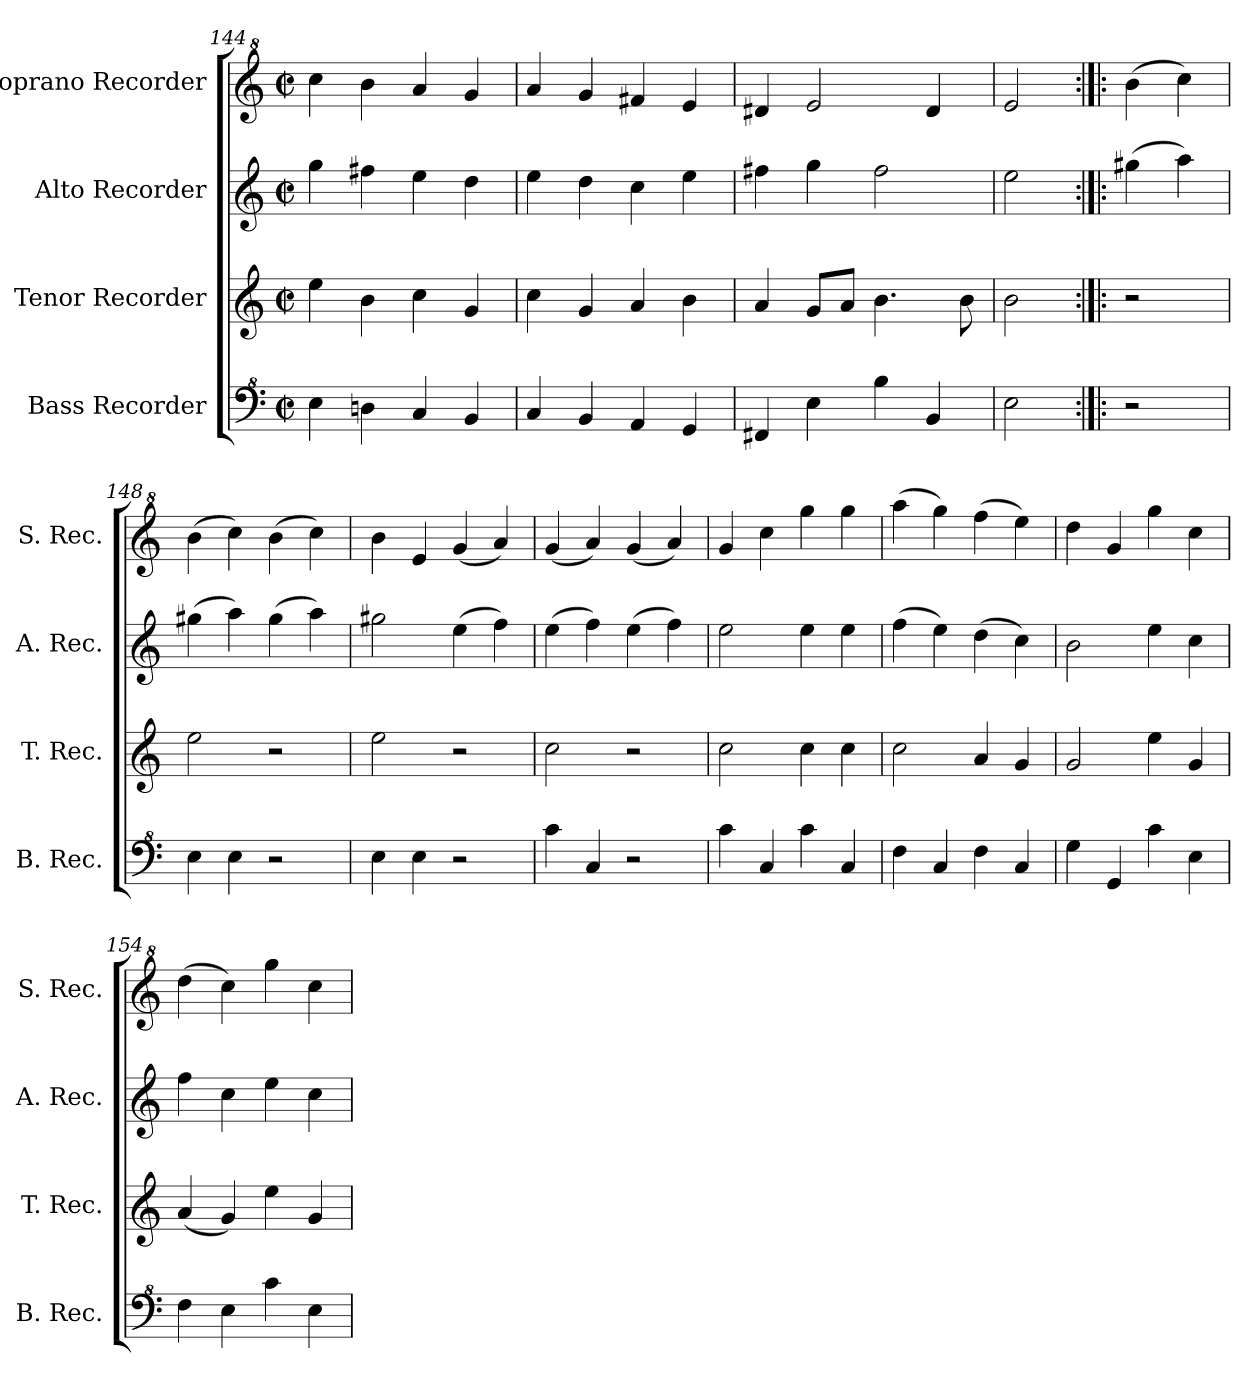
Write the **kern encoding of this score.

**kern	**kern	**kern	**kern
*part4	*part3	*part2	*part1
*staff4	*staff3	*staff2	*staff1
*I"Bass Recorder	*I"Tenor Recorder	*I"Alto Recorder	*I"Soprano Recorder
*I'B. Rec.	*I'T. Rec.	*I'A. Rec.	*I'S. Rec.
*clefF^4	*clefG2	*clefG2	*clefG^2
*k[]	*k[]	*k[]	*k[]
*M2/2	*M2/2	*M2/2	*M2/2
*met(c|)	*met(c|)	*met(c|)	*met(c|)
=144	=144	=144	=144
4e\	4ee\	4gg\	4ccc\
4dn\	4b\	4ff#X\	4bb\
4c/	4cc\	4ee\	4aa/
4B/	4g/	4dd\	4gg/
=145	=145	=145	=145
4c/	4cc\	4ee\	4aa/
4B/	4g/	4dd\	4gg/
4A/	4a/	4cc\	4ff#X/
4G/	4b\	4ee\	4ee/
=146	=146	=146	=146
4F#X/	4a/	4ff#X\	4dd#X/
4e\	8g/L	4gg\	2ee/
.	8a/J	.	.
4b\	4.b\	2ff#\	.
4B/	.	.	4dd#/
.	8b\	.	.
=147	=147	=147	=147
2e\	2b\	2ee\	2ee/
=147X2:|!|:	=147X2:|!|:	=147X2:|!|:	=147X2:|!|:
2r	2r	(>4gg#X\	(>4bb\
.	.	4aa\)	4ccc\)
!!LO:LB:g=z
=148	=148	=148	=148
4e\	2ee\	(>4gg#X\	(>4bb\
4e\	.	4aa\)	4ccc\)
2r	2r	(>4gg#\	(>4bb\
.	.	4aa\)	4ccc\)
=149	=149	=149	=149
4e\	2ee\	2gg#X\	4bb\
4e\	.	.	4ee/
2r	2r	(>4ee\	(<4gg/
.	.	4ff\)	4aa/)
=150	=150	=150	=150
4cc\	2cc\	(>4ee\	(<4gg/
4c/	.	4ff\)	4aa/)
2r	2r	(>4ee\	(<4gg/
.	.	4ff\)	4aa/)
=151	=151	=151	=151
4cc\	2cc\	2ee\	4gg/
4c/	.	.	4ccc\
4cc\	4cc\	4ee\	4ggg\
4c/	4cc\	4ee\	4ggg\
=152	=152	=152	=152
4f\	2cc\	(>4ff\	(>4aaa\
4c/	.	4ee\)	4ggg\)
4f\	4a/	(>4dd\	(>4fff\
4c/	4g/	4cc\)	4eee\)
=153	=153	=153	=153
4g\	2g/	2b\	4ddd\
4G/	.	.	4gg/
4cc\	4ee\	4ee\	4ggg\
4e\	4g/	4cc\	4ccc\
=154	=154	=154	=154
4f\	(<4a/	4ff\	(>4ddd\
4e\	4g/)	4cc\	4ccc\)
4cc\	4ee\	4ee\	4ggg\
4e\	4g/	4cc\	4ccc\
=	=	=	=
*-	*-	*-	*-
